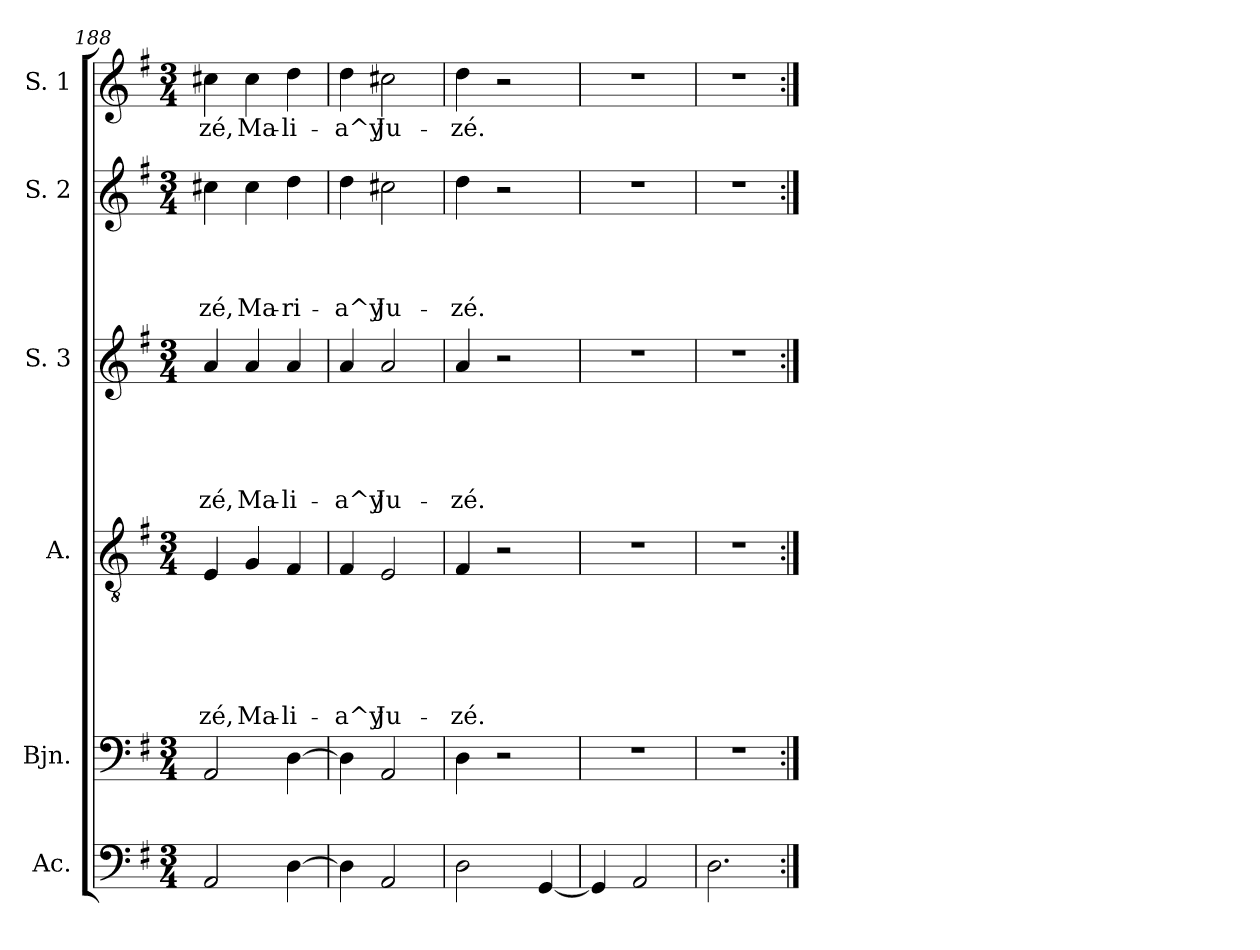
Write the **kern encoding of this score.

**kern	**kern	**kern	**text	**text	**text	**text	**text	**text	**kern	**text	**text	**text	**text	**text	**kern	**text	**text	**text	**text	**kern	**text
*part6	*part5	*part4	*part4	*part4	*part4	*part4	*part4	*part4	*part3	*part3	*part3	*part3	*part3	*part3	*part2	*part2	*part2	*part2	*part2	*part1	*part1
*staff6	*staff5	*staff4	*staff4	*staff4	*staff4	*staff4	*staff4	*staff4	*staff3	*staff3	*staff3	*staff3	*staff3	*staff3	*staff2	*staff2	*staff2	*staff2	*staff2	*staff1	*staff1
*I"Ac.	*I"Bjn.	*I"A.	*	*	*	*	*	*	*I"S. 3	*	*	*	*	*	*I"S. 2	*	*	*	*	*I"S. 1	*
*I'Ac.	*I'Bjn.	*I'A.	*	*	*	*	*	*	*I'S. 3	*	*	*	*	*	*I'S. 2	*	*	*	*	*I'S. 1	*
*clefF4	*clefF4	*clefGv2	*	*	*	*	*	*	*clefG2	*	*	*	*	*	*clefG2	*	*	*	*	*clefG2	*
*k[f#]	*k[f#]	*k[f#]	*	*	*	*	*	*	*k[f#]	*	*	*	*	*	*k[f#]	*	*	*	*	*k[f#]	*
*G:	*G:	*G:	*	*	*	*	*	*	*G:	*	*	*	*	*	*G:	*	*	*	*	*G:	*
*M3/4	*M3/4	*M3/4	*	*	*	*	*	*	*M3/4	*	*	*	*	*	*M3/4	*	*	*	*	*M3/4	*
=188	=188	=188	=188	=188	=188	=188	=188	=188	=188	=188	=188	=188	=188	=188	=188	=188	=188	=188	=188	=188	=188
!	!	!	!	!	!	!	!	!LO:LY:b	!	!	!	!	!	!LO:LY:b	!	!	!	!	!LO:LY:b	!	!LO:LY:b
2AA/	2AA/	4E/	.	.	.	.	.	-zé,	4a/	.	.	.	.	-zé,	4cc#X\	.	.	.	-zé,	4cc#X\	-zé,
!	!	!	!	!	!	!	!	!LO:LY:b	!	!	!	!	!	!LO:LY:b	!	!	!	!	!LO:LY:b	!	!LO:LY:b
.	.	4G/	.	.	.	.	.	Ma-	4a/	.	.	.	.	Ma-	4cc#\	.	.	.	Ma-	4cc#\	Ma-
!	!	!	!	!	!	!	!	!LO:LY:b	!	!	!	!	!	!LO:LY:b	!	!	!	!	!LO:LY:b	!	!LO:LY:b
[>4D\	[>4D\	4F#/	.	.	.	.	.	-li-	4a/	.	.	.	.	-li-	4dd\	.	.	.	-ri-	4dd\	-li-
=189	=189	=189	=189	=189	=189	=189	=189	=189	=189	=189	=189	=189	=189	=189	=189	=189	=189	=189	=189	=189	=189
!	!	!	!	!	!	!	!	!LO:LY:b	!	!	!	!	!	!LO:LY:b	!	!	!	!	!LO:LY:b	!	!LO:LY:b
4D\]	4D\]	4F#/	.	.	.	.	.	-a^y	4a/	.	.	.	.	-a^y	4dd\	.	.	.	-a^y	4dd\	-a^y
!	!	!	!	!	!	!	!	!LO:LY:b	!	!	!	!	!	!LO:LY:b	!	!	!	!	!LO:LY:b	!	!LO:LY:b
2AA/	2AA/	2E/	.	.	.	.	.	Ju-	2a/	.	.	.	.	Ju-	2cc#X\	.	.	.	Ju-	2cc#X\	Ju-
=190	=190	=190	=190	=190	=190	=190	=190	=190	=190	=190	=190	=190	=190	=190	=190	=190	=190	=190	=190	=190	=190
!	!	!	!	!	!	!	!	!LO:LY:b	!	!	!	!	!	!LO:LY:b	!	!	!	!	!LO:LY:b	!	!LO:LY:b
2D\	4D\	4F#/	.	.	.	.	.	-zé.	4a/	.	.	.	.	-zé.	4dd\	.	.	.	-zé.	4dd\	-zé.
.	2r	2r	.	.	.	.	.	.	2r	.	.	.	.	.	2r	.	.	.	.	2r	.
[>4GG/	.	.	.	.	.	.	.	.	.	.	.	.	.	.	.	.	.	.	.	.	.
=191	=191	=191	=191	=191	=191	=191	=191	=191	=191	=191	=191	=191	=191	=191	=191	=191	=191	=191	=191	=191	=191
4GG/]	2.r	2.r	.	.	.	.	.	.	2.r	.	.	.	.	.	2.r	.	.	.	.	2.r	.
2AA/	.	.	.	.	.	.	.	.	.	.	.	.	.	.	.	.	.	.	.	.	.
=192	=192	=192	=192	=192	=192	=192	=192	=192	=192	=192	=192	=192	=192	=192	=192	=192	=192	=192	=192	=192	=192
2.D\	2.r	2.r	.	.	.	.	.	.	2.r	.	.	.	.	.	2.r	.	.	.	.	2.r	.
=:|!	=:|!	=:|!	=:|!	=:|!	=:|!	=:|!	=:|!	=:|!	=:|!	=:|!	=:|!	=:|!	=:|!	=:|!	=:|!	=:|!	=:|!	=:|!	=:|!	=:|!	=:|!
*-	*-	*-	*-	*-	*-	*-	*-	*-	*-	*-	*-	*-	*-	*-	*-	*-	*-	*-	*-	*-	*-
